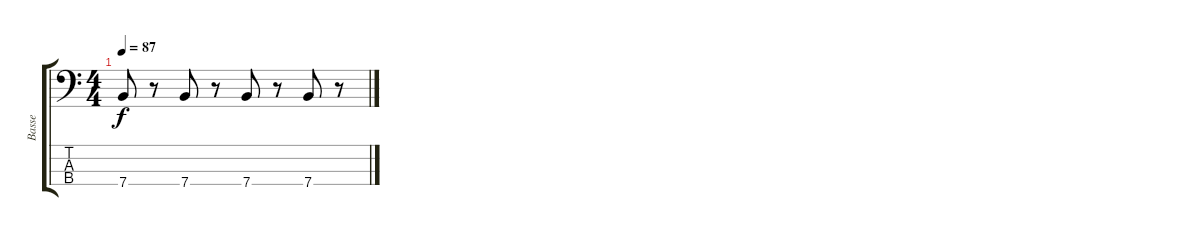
\track ("Basse" "Basse") {instrument electricbassfinger}
\staff {score tabs}
\tuning (G2 D2 A1 E1) {hide}
\ts (4 4)
\tempo 87
\clef f4
\ks c
7.4.8{dy f} r.8 7.4.8 r.8 7.4.8 r.8 7.4.8 r.8
